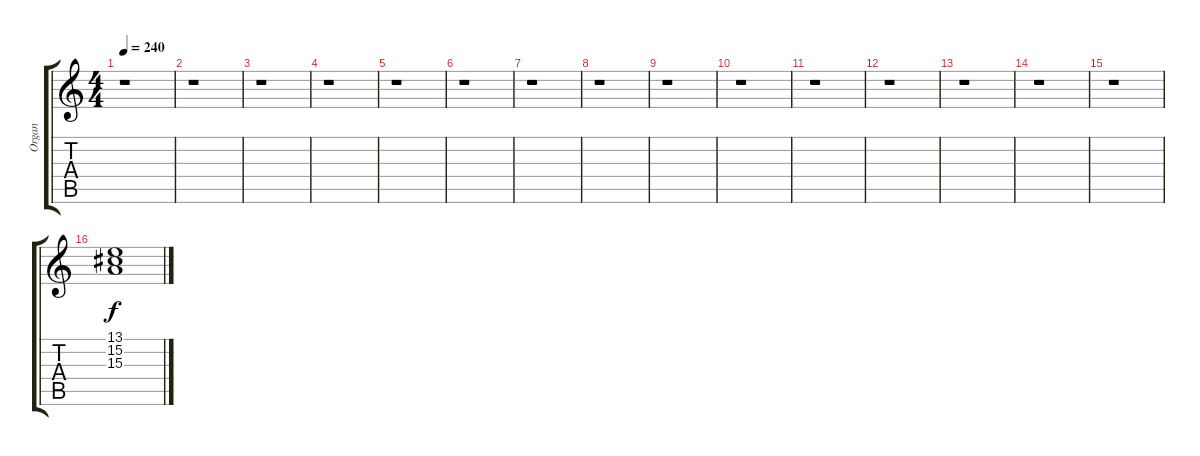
\track ("Organ" "Organ") {instrument drawbarorgan}
\staff {score tabs}
\tuning (Eb4 Bb3 Gb3 Db3 Ab2 Eb2) {hide}
\ts (4 4)
\tempo 240
\clef g2
\ks c
r.1{dy f} |
r.1 |
r.1 |
r.1 |
r.1 |
r.1 |
r.1 |
r.1 |
r.1 |
r.1 |
r.1 |
r.1 |
r.1 |
r.1 |
r.1 |
(13.1 15.2 15.3).1
